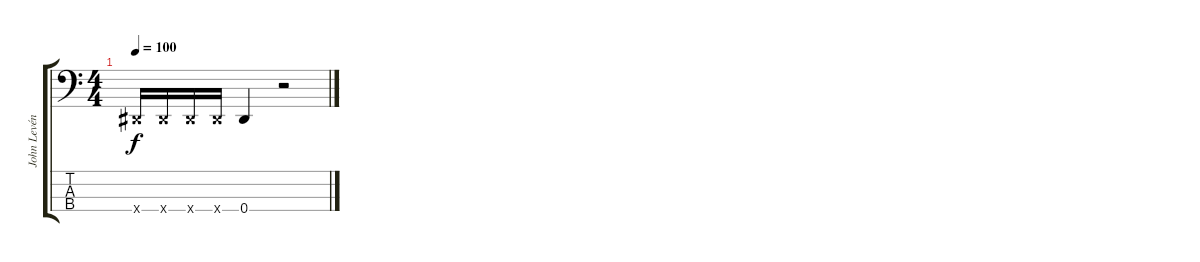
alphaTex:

\track ("John Levén" "John Levén") {instrument electricbassfinger}
\staff {score tabs}
\tuning (Gb2 Db2 Ab1 Eb1) {hide}
\ts (4 4)
\tempo 100
\clef f4
\ks c
0.4{x}.16{dy f} 0.4{x}.16 0.4{x}.16 0.4{x}.16 0.4.4 r.2
